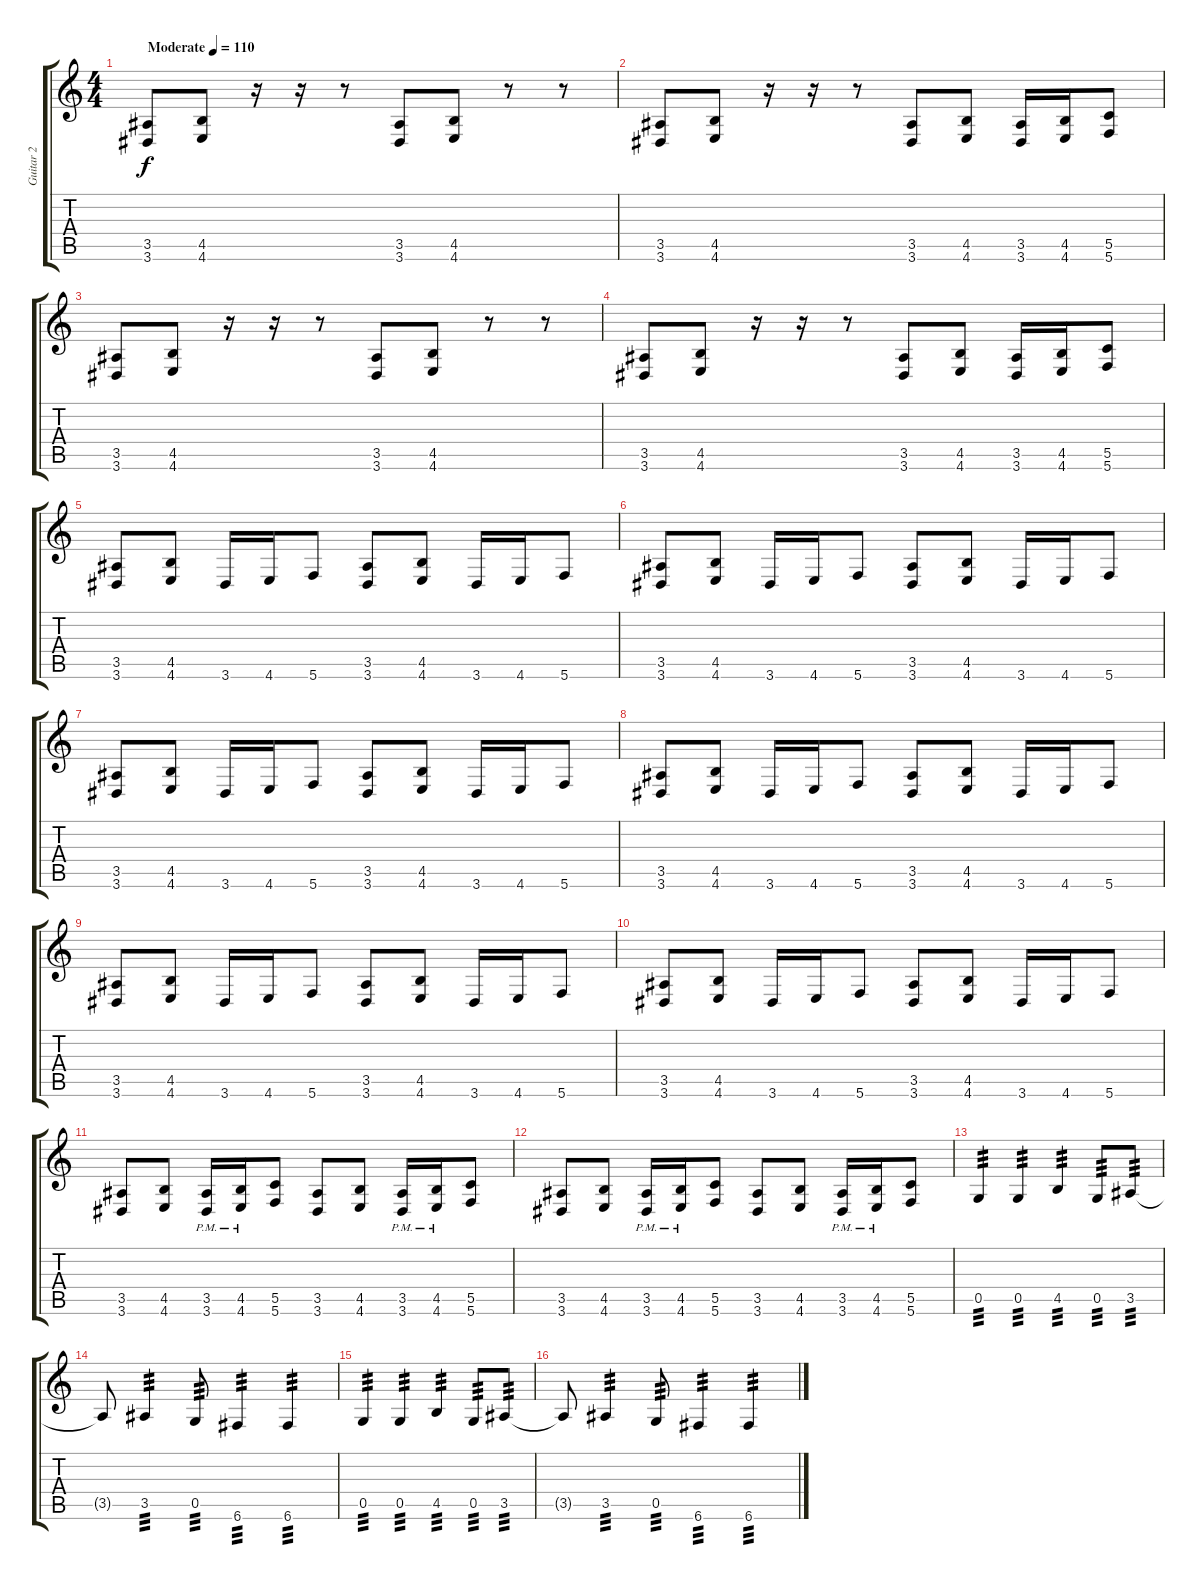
\track ("Guitar 2" "Guitar 2") {instrument distortionguitar}
\staff {score tabs}
\tuning (D4 A3 F3 C3 G2 C2) {hide}
\ts (4 4)
\tempo (110 "Moderate")
\clef g2
\ks c
(3.5 3.6).8{dy f instrument distortionguitar} (4.5 4.6).8 r.16 r.16 r.8 (3.5 3.6).8 (4.5 4.6).8 r.8 r.8 |
(3.5 3.6).8 (4.5 4.6).8 r.16 r.16 r.8 (3.5 3.6).8 (4.5 4.6).8 (3.5 3.6).16 (4.5 4.6).16 (5.5 5.6).8 |
(3.5 3.6).8 (4.5 4.6).8 r.16 r.16 r.8 (3.5 3.6).8 (4.5 4.6).8 r.8 r.8 |
(3.5 3.6).8 (4.5 4.6).8 r.16 r.16 r.8 (3.5 3.6).8 (4.5 4.6).8 (3.5 3.6).16 (4.5 4.6).16 (5.5 5.6).8 |
(3.5 3.6).8 (4.5 4.6).8 3.6.16 4.6.16 5.6.8 (3.5 3.6).8 (4.5 4.6).8 3.6.16 4.6.16 5.6.8 |
(3.5 3.6).8 (4.5 4.6).8 3.6.16 4.6.16 5.6.8 (3.5 3.6).8 (4.5 4.6).8 3.6.16 4.6.16 5.6.8 |
(3.5 3.6).8 (4.5 4.6).8 3.6.16 4.6.16 5.6.8 (3.5 3.6).8 (4.5 4.6).8 3.6.16 4.6.16 5.6.8 |
(3.5 3.6).8 (4.5 4.6).8 3.6.16 4.6.16 5.6.8 (3.5 3.6).8 (4.5 4.6).8 3.6.16 4.6.16 5.6.8 |
(3.5 3.6).8 (4.5 4.6).8 3.6.16 4.6.16 5.6.8 (3.5 3.6).8 (4.5 4.6).8 3.6.16 4.6.16 5.6.8 |
(3.5 3.6).8 (4.5 4.6).8 3.6.16 4.6.16 5.6.8 (3.5 3.6).8 (4.5 4.6).8 3.6.16 4.6.16 5.6.8 |
(3.5 3.6).8 (4.5 4.6).8 (3.5{pm} 3.6{pm}).16 (4.5{pm} 4.6{pm}).16 (5.5 5.6).8 (3.5 3.6).8 (4.5 4.6).8 (3.5{pm} 3.6{pm}).16 (4.5{pm} 4.6{pm}).16 (5.5 5.6).8 |
(3.5 3.6).8 (4.5 4.6).8 (3.5 3.6{pm}).16 (4.5 4.6{pm}).16 (5.5 5.6).8 (3.5 3.6).8 (4.5 4.6).8 (3.5 3.6{pm}).16 (4.5 4.6{pm}).16 (5.5 5.6).8 |
0.5.4{tp 3} 0.5.4{tp 3} 4.5.4{tp 3} 0.5.8{tp 3} 3.5.8{tp 3} |
3.5{t}.8 3.5.4{tp 3} 0.5.8{tp 3} 6.6.4{tp 3} 6.6.4{tp 3} |
0.5.4{tp 3} 0.5.4{tp 3} 4.5.4{tp 3} 0.5.8{tp 3} 3.5.8{tp 3} |
3.5{t}.8 3.5.4{tp 3} 0.5.8{tp 3} 6.6.4{tp 3} 6.6.4{tp 3}
